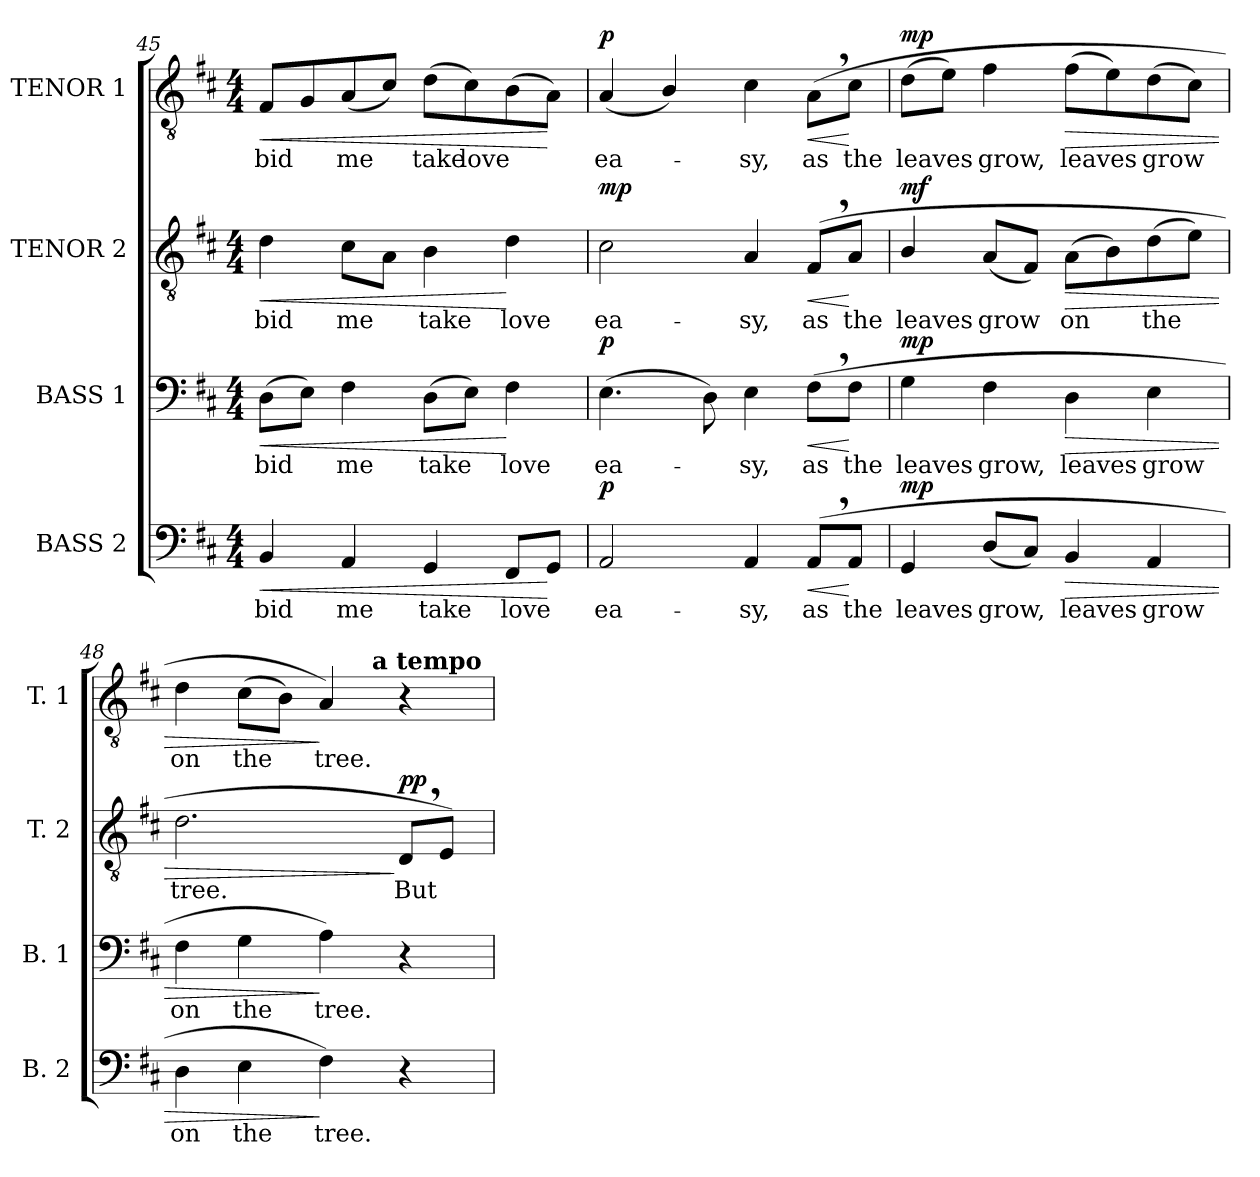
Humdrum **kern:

**kern	**text	**dynam	**kern	**text	**dynam	**kern	**text	**dynam	**kern	**text	**dynam
*part4	*part4	*part4	*part3	*part3	*part3	*part2	*part2	*part2	*part1	*part1	*part1
*staff4	*staff4	*staff4	*staff3	*staff3	*staff3	*staff2	*staff2	*staff2	*staff1	*staff1	*staff1
*I"BASS 2	*	*	*I"BASS 1	*	*	*I"TENOR 2	*	*	*I"TENOR 1	*	*
*I'B. 2	*	*	*I'B. 1	*	*	*I'T. 2	*	*	*I'T. 1	*	*
*clefF4	*	*	*clefF4	*	*	*clefGv2	*	*	*clefGv2	*	*
*	*	*	*	*	*	*ITrd7c12	*	*	*ITrd7c12	*	*
*k[f#c#]	*	*	*k[f#c#]	*	*	*k[f#c#]	*	*	*k[f#c#]	*	*
*D:	*	*	*D:	*	*	*D:	*	*	*D:	*	*
*M4/4	*	*	*M4/4	*	*	*M4/4	*	*	*M4/4	*	*
=45	=45	=45	=45	=45	=45	=45	=45	=45	=45	=45	=45
!	!LO:LY:b:color=#000000	!LO:HP:b	!	!	!	!	!	!	!	!	!
!	!	!	!	!LO:LY:b:color=#000000	!LO:HP:b	!	!	!	!	!	!
!	!	!	!	!	!	!	!LO:LY:b:color=#000000	!LO:HP:b	!	!	!
!	!	!	!	!	!	!	!	!	!	!LO:LY:b:color=#000000	!LO:HP:b
4BBi/	bid	<	(8Di\L	bid	<	4Di\	bid	<	8FF#i/L	bid	<
.	.	.	8Ei\J)	.	.	.	.	.	8GGi/	.	.
!	!LO:LY:b:color=#000000	!	!	!	!	!	!	!	!	!	!
!	!	!	!	!LO:LY:b:color=#000000	!	!	!	!	!	!	!
!	!	!	!	!	!	!	!LO:LY:b:color=#000000	!	!	!	!
!	!	!	!	!	!	!	!	!	!	!LO:LY:b:color=#000000	!
4AAi/	me	.	4F#i\	me	.	8C#i\L	me	.	(8AAi/	me	.
.	.	.	.	.	.	8AAi\J	.	.	8C#i/J)	.	.
!	!LO:LY:b:color=#000000	!	!	!	!	!	!	!	!	!	!
!	!	!	!	!LO:LY:b:color=#000000	!	!	!	!	!	!	!
!	!	!	!	!	!	!	!LO:LY:b:color=#000000	!	!	!	!
!	!	!	!	!	!	!	!	!	!	!LO:LY:b:color=#000000	!
4GGi/	take	.	(8Di\L	take	.	4BBi\	take	.	(8Di\L	take	.
!	!	!	!	!	!	!	!	!	!	!LO:LY:b:color=#000000	!
.	.	.	8Ei\J)	.	.	.	.	.	8C#i\)	love	.
!	!LO:LY:b:color=#000000	!	!	!	!	!	!	!	!	!	!
!	!	!	!	!LO:LY:b:color=#000000	!	!	!	!	!	!	!
!	!	!	!	!	!	!	!LO:LY:b:color=#000000	!	!	!	!
8FF#i/L	love	.	4F#i\	love	[	4Di\	love	[	(8BBi\	.	.
8GGi/J	.	[	.	.	.	.	.	.	8AAi\J)	.	[
=46	=46	=46	=46	=46	=46	=46	=46	=46	=46	=46	=46
!	!LO:LY:b:color=#000000	!	!	!	!	!	!	!	!	!	!
!	!	!	!	!LO:LY:b:color=#000000	!	!	!	!	!	!	!
!	!	!	!	!	!	!	!LO:LY:b:color=#000000	!	!	!	!
!	!	!	!	!	!	!	!	!	!	!LO:LY:b:color=#000000	!
2AAi/	ea-	p	(4.Ei\	ea-	p	2C#i\	ea-	mp	(4AAi/	ea-	p
.	.	.	.	.	.	.	.	.	4BBi/)	.	.
.	.	.	8Di\)	.	.	.	.	.	.	.	.
!	!LO:LY:b:color=#000000	!	!	!	!	!	!	!	!	!	!
!	!	!	!	!LO:LY:b:color=#000000	!	!	!	!	!	!	!
!	!	!	!	!	!	!	!LO:LY:b:color=#000000	!	!	!	!
!	!	!	!	!	!	!	!	!	!	!LO:LY:b:color=#000000	!
4AAi/	-sy,	.	4Ei\	-sy,	.	4AAi/	-sy,	.	4C#i\	-sy,	.
!	!LO:LY:b:color=#000000	!LO:HP:b	!	!	!	!	!	!	!	!	!
!	!	!	!	!LO:LY:b:color=#000000	!LO:HP:b	!	!	!	!	!	!
!	!	!	!	!	!	!	!LO:LY:b:color=#000000	!LO:HP:b	!	!	!
!	!	!	!	!	!	!	!	!	!	!LO:LY:b:color=#000000	!LO:HP:b
(8AA,i/L	as	<	(8F#,i\L	as	<	(8FF#,i/L	as	<	(8AA,i\L	as	<
!	!LO:LY:b:color=#000000	!	!	!	!	!	!	!	!	!	!
!	!	!	!	!LO:LY:b:color=#000000	!	!	!	!	!	!	!
!	!	!	!	!	!	!	!LO:LY:b:color=#000000	!	!	!	!
!	!	!	!	!	!	!	!	!	!	!LO:LY:b:color=#000000	!
8AAi/J	the	[	8F#i\J	the	[	8AAi/J	the	[	8C#i\J	the	[
=47	=47	=47	=47	=47	=47	=47	=47	=47	=47	=47	=47
!	!LO:LY:b:color=#000000	!	!	!	!	!	!	!	!	!	!
!	!	!	!	!LO:LY:b:color=#000000	!	!	!	!	!	!	!
!	!	!	!	!	!	!	!LO:LY:b:color=#000000	!	!	!	!
!	!	!	!	!	!	!	!	!	!	!LO:LY:b:color=#000000	!
4GGi/	leaves	mp	4Gi\	leaves	mp	4BBi/	leaves	mf	(8Di\L	leaves	mp
.	.	.	.	.	.	.	.	.	8Ei\J)	.	.
!	!LO:LY:b:color=#000000	!	!	!	!	!	!	!	!	!	!
!	!	!	!	!LO:LY:b:color=#000000	!	!	!	!	!	!	!
!	!	!	!	!	!	!	!LO:LY:b:color=#000000	!	!	!	!
!	!	!	!	!	!	!	!	!	!	!LO:LY:b:color=#000000	!
(8Di/L	grow,	.	4F#i\	grow,	.	(8AAi/L	grow	.	4F#i\	grow,	.
8C#i/J)	.	.	.	.	.	8FF#i/J)	.	.	.	.	.
!	!LO:LY:b:color=#000000	!LO:HP:b	!	!	!	!	!	!	!	!	!
!	!	!	!	!LO:LY:b:color=#000000	!LO:HP:b	!	!	!	!	!	!
!	!	!	!	!	!	!	!LO:LY:b:color=#000000	!LO:HP:b	!	!	!
!	!	!	!	!	!	!	!	!	!	!LO:LY:b:color=#000000	!LO:HP:b
4BBi/	leaves	>	4Di\	leaves	>	(8AAi\L	on	>	(8F#i\L	leaves	>
.	.	.	.	.	.	8BBi\)	.	.	8Ei\)	.	.
!	!LO:LY:b:color=#000000	!	!	!	!	!	!	!	!	!	!
!	!	!	!	!LO:LY:b:color=#000000	!	!	!	!	!	!	!
!	!	!	!	!	!	!	!LO:LY:b:color=#000000	!	!	!	!
!	!	!	!	!	!	!	!	!	!	!LO:LY:b:color=#000000	!
4AAi/	grow	.	4Ei\	grow	.	(8Di\	the	.	(8Di\	grow	.
.	.	.	.	.	.	8Ei\J)	.	.	8C#i\J)	.	.
!!LO:PB:g=z
=48	=48	=48	=48	=48	=48	=48	=48	=48	=48	=48	=48
!	!LO:LY:b:color=#000000	!	!	!	!	!	!	!	!	!	!
!	!	!	!	!LO:LY:b:color=#000000	!	!	!	!	!	!	!
!	!	!	!	!	!	!	!LO:LY:b:color=#000000	!	!	!	!
!	!	!	!	!	!	!	!	!	!LO:TX:a:B:t=poco rit.	!	!
!	!	!	!	!	!	!	!	!	!	!LO:LY:b:color=#000000	!
*	*	*	*	*	*	*	*	*	*^	*	*
4Di\	on	.	4F#i\	on	.	2.Di\	tree.	.	4Di\	2ryy	on	.
!	!LO:LY:b:color=#000000	!	!	!	!	!	!	!	!	!	!	!
!	!	!	!	!LO:LY:b:color=#000000	!	!	!	!	!	!	!	!
!	!	!	!	!	!	!	!	!	!	!	!LO:LY:b:color=#000000	!
4Ei\	the	.	4Gi\	the	.	.	.	.	(8C#i\L	.	the	.
.	.	.	.	.	.	.	.	.	8BBi\J)	.	.	.
!	!LO:LY:b:color=#000000	!	!	!	!	!	!	!	!	!	!	!
!	!	!	!	!LO:LY:b:color=#000000	!	!	!	!	!	!	!	!
!	!	!	!	!	!	!	!	!	!	!	!LO:LY:b:color=#000000	!
4F#i\)	tree.	]	4Ai\)	tree.	]	.	.	.	4AAi/)	8.ryy	tree.	]
!	!	!	!	!	!	!	!	!	!	!LO:TX:a:B:t=a tempo	!	!
.	.	.	.	.	.	.	.	.	.	4ryy	.	.
!	!	!	!	!	!	!	!LO:LY:b:color=#000000	!	!	!	!	!
4r	.	.	4r	.	.	8DD,i/L	But	] pp	4r	.	.	.
.	.	.	.	.	.	8EEi/J)	.	.	.	.	.	.
.	.	.	.	.	.	.	.	.	.	16ryy	.	.
*	*	*	*	*	*	*	*	*	*v	*v	*	*
=	=	=	=	=	=	=	=	=	=	=	=
*-	*-	*-	*-	*-	*-	*-	*-	*-	*-	*-	*-
